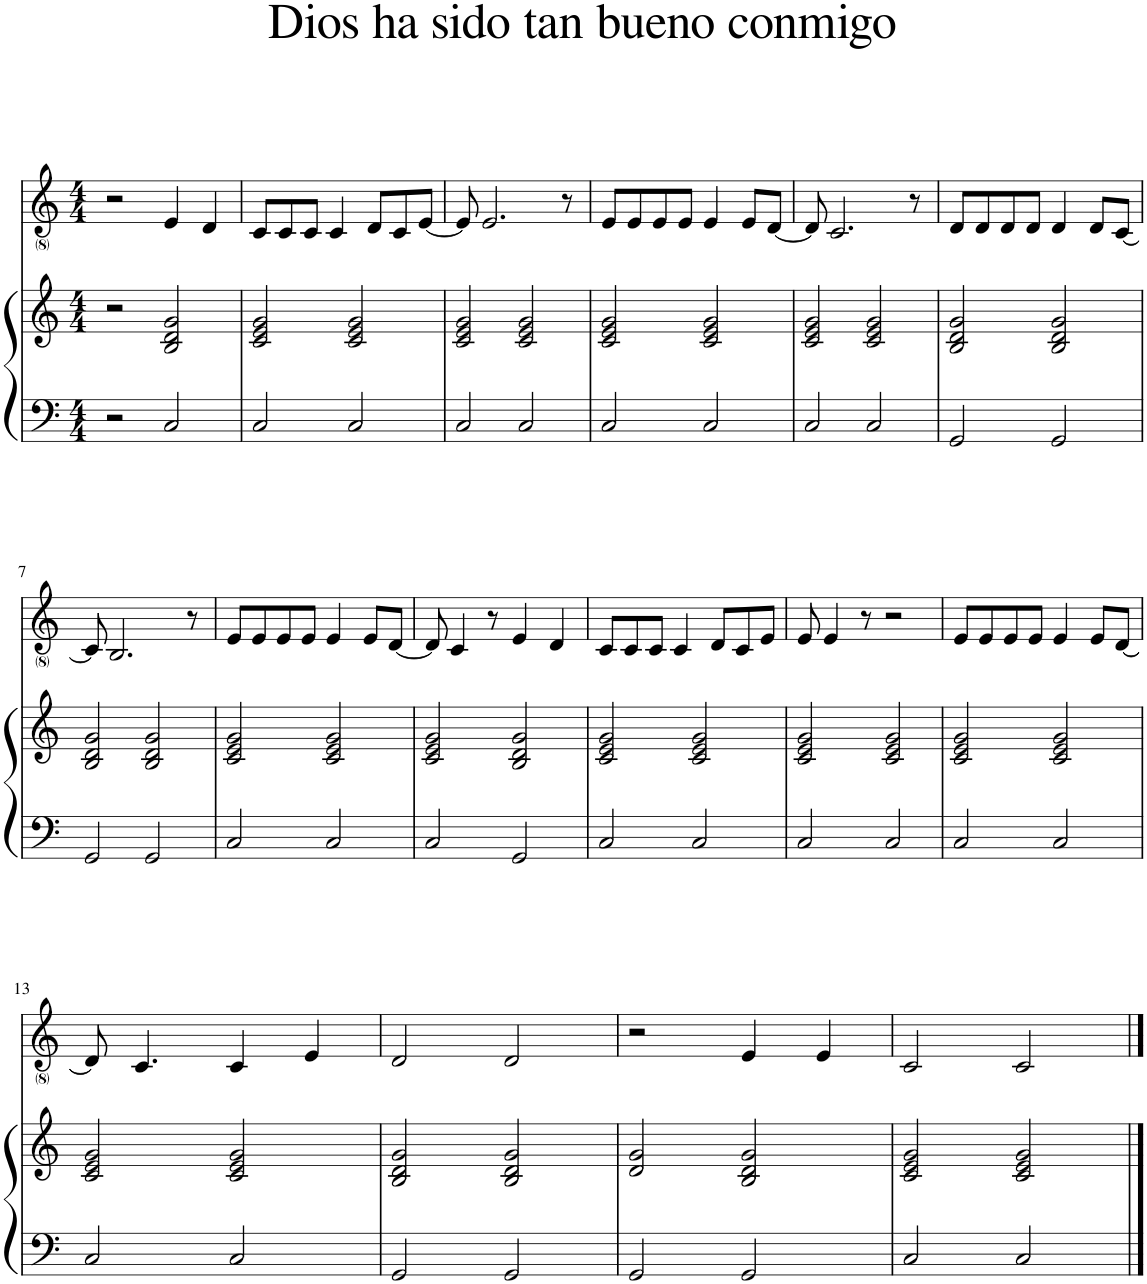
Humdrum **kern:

**kern	**kern	**kern
*part2	*part2	*part1
*staff3	*staff2	*staff1
*I"Piano	*	*I"Voice
*I'Pno	*	*
*clefF4	*clefG2	*clefG2
*k[]	*k[]	*k[]
*M4/4	*M4/4	*M4/4
=1	=1	=1
2r	2r	2r
2C/	2B/ 2d/ 2g/	4e/
.	.	4d/
=2	=2	=2
2C/	2c/ 2e/ 2g/	8c/L
.	.	8c/
.	.	8c/J
.	.	4c/
2C/	2c/ 2e/ 2g/	.
.	.	8d/L
.	.	8c/
.	.	[8e/J
=3	=3	=3
2C/	2c/ 2e/ 2g/	8e/]
.	.	2.e/
2C/	2c/ 2e/ 2g/	.
.	.	8r
=4	=4	=4
2C/	2c/ 2e/ 2g/	8e/L
.	.	8e/
.	.	8e/
.	.	8e/J
2C/	2c/ 2e/ 2g/	4e/
.	.	8e/L
.	.	[8d/J
=5	=5	=5
2C/	2c/ 2e/ 2g/	8d/]
.	.	2.c/
2C/	2c/ 2e/ 2g/	.
.	.	8r
=6	=6	=6
2GG/	2B/ 2d/ 2g/	8d/L
.	.	8d/
.	.	8d/
.	.	8d/J
2GG/	2B/ 2d/ 2g/	4d/
.	.	8d/L
.	.	[8c/J
!!LO:LB:g=z
=7	=7	=7
2GG/	2B/ 2d/ 2g/	8c/]
.	.	2.B/
2GG/	2B/ 2d/ 2g/	.
.	.	8r
=8	=8	=8
2C/	2c/ 2e/ 2g/	8e/L
.	.	8e/
.	.	8e/
.	.	8e/J
2C/	2c/ 2e/ 2g/	4e/
.	.	8e/L
.	.	[8d/J
=9	=9	=9
2C/	2c/ 2e/ 2g/	8d/]
.	.	4c/
.	.	8r
2GG/	2B/ 2d/ 2g/	4e/
.	.	4d/
=10	=10	=10
2C/	2c/ 2e/ 2g/	8c/L
.	.	8c/
.	.	8c/J
.	.	4c/
2C/	2c/ 2e/ 2g/	.
.	.	8d/L
.	.	8c/
.	.	8e/J
=11	=11	=11
2C/	2c/ 2e/ 2g/	8e/
.	.	4e/
.	.	8r
2C/	2c/ 2e/ 2g/	2r
=12	=12	=12
2C/	2c/ 2e/ 2g/	8e/L
.	.	8e/
.	.	8e/
.	.	8e/J
2C/	2c/ 2e/ 2g/	4e/
.	.	8e/L
.	.	[8d/J
!!LO:LB:g=z
=13	=13	=13
2C/	2c/ 2e/ 2g/	8d/]
.	.	4.c/
2C/	2c/ 2e/ 2g/	4c/
.	.	4e/
=14	=14	=14
2GG/	2B/ 2d/ 2g/	2d/
2GG/	2B/ 2d/ 2g/	2d/
=15	=15	=15
2GG/	2d/ 2g/	2r
2GG/	2B/ 2d/ 2g/	4e/
.	.	4e/
=16	=16	=16
2C/	2c/ 2e/ 2g/	2c/
2C/	2c/ 2e/ 2g/	2c/
==	==	==
*-	*-	*-
